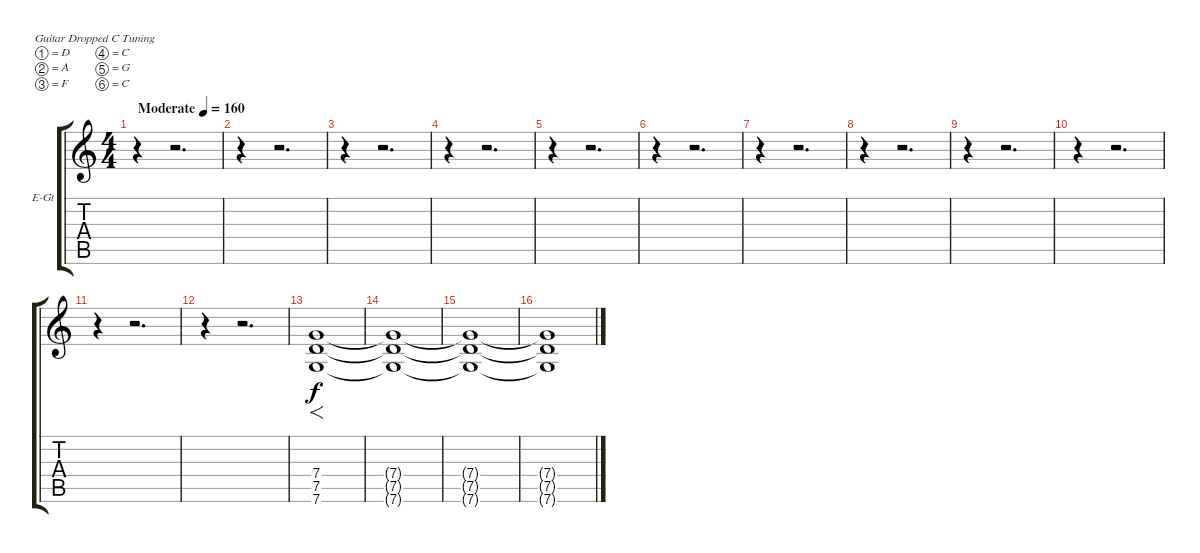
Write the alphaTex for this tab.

\bracketExtendMode groupsimilarinstruments
\firstSystemTrackNameOrientation horizontal
\otherSystemsTrackNameOrientation horizontal
\track ("Jake Bowen" "E-Gt") {instrument distortionguitar}
\staff {score tabs}
\tuning (D4 A3 F3 C3 G2 C2)
\ts (4 4)
\beaming (8 2 2 2 2)
\tempo (160 "Moderate")
\clef g2
\ks c
r.4{dy f instrument distortionguitar} r.2{d} |
r.4 r.2{d} |
r.4 r.2{d} |
r.4 r.2{d} |
r.4 r.2{d} |
r.4 r.2{d} |
r.4 r.2{d} |
r.4 r.2{d} |
r.4 r.2{d} |
r.4 r.2{d} |
r.4 r.2{d} |
r.4 r.2{d} |
(7.4 7.5 7.6).1{f} |
(7.4{t} 7.5{t} 7.6{t}).1 |
(7.4{t} 7.5{t} 7.6{t}).1 |
(7.4{t} 7.5{t} 7.6{t}).1
